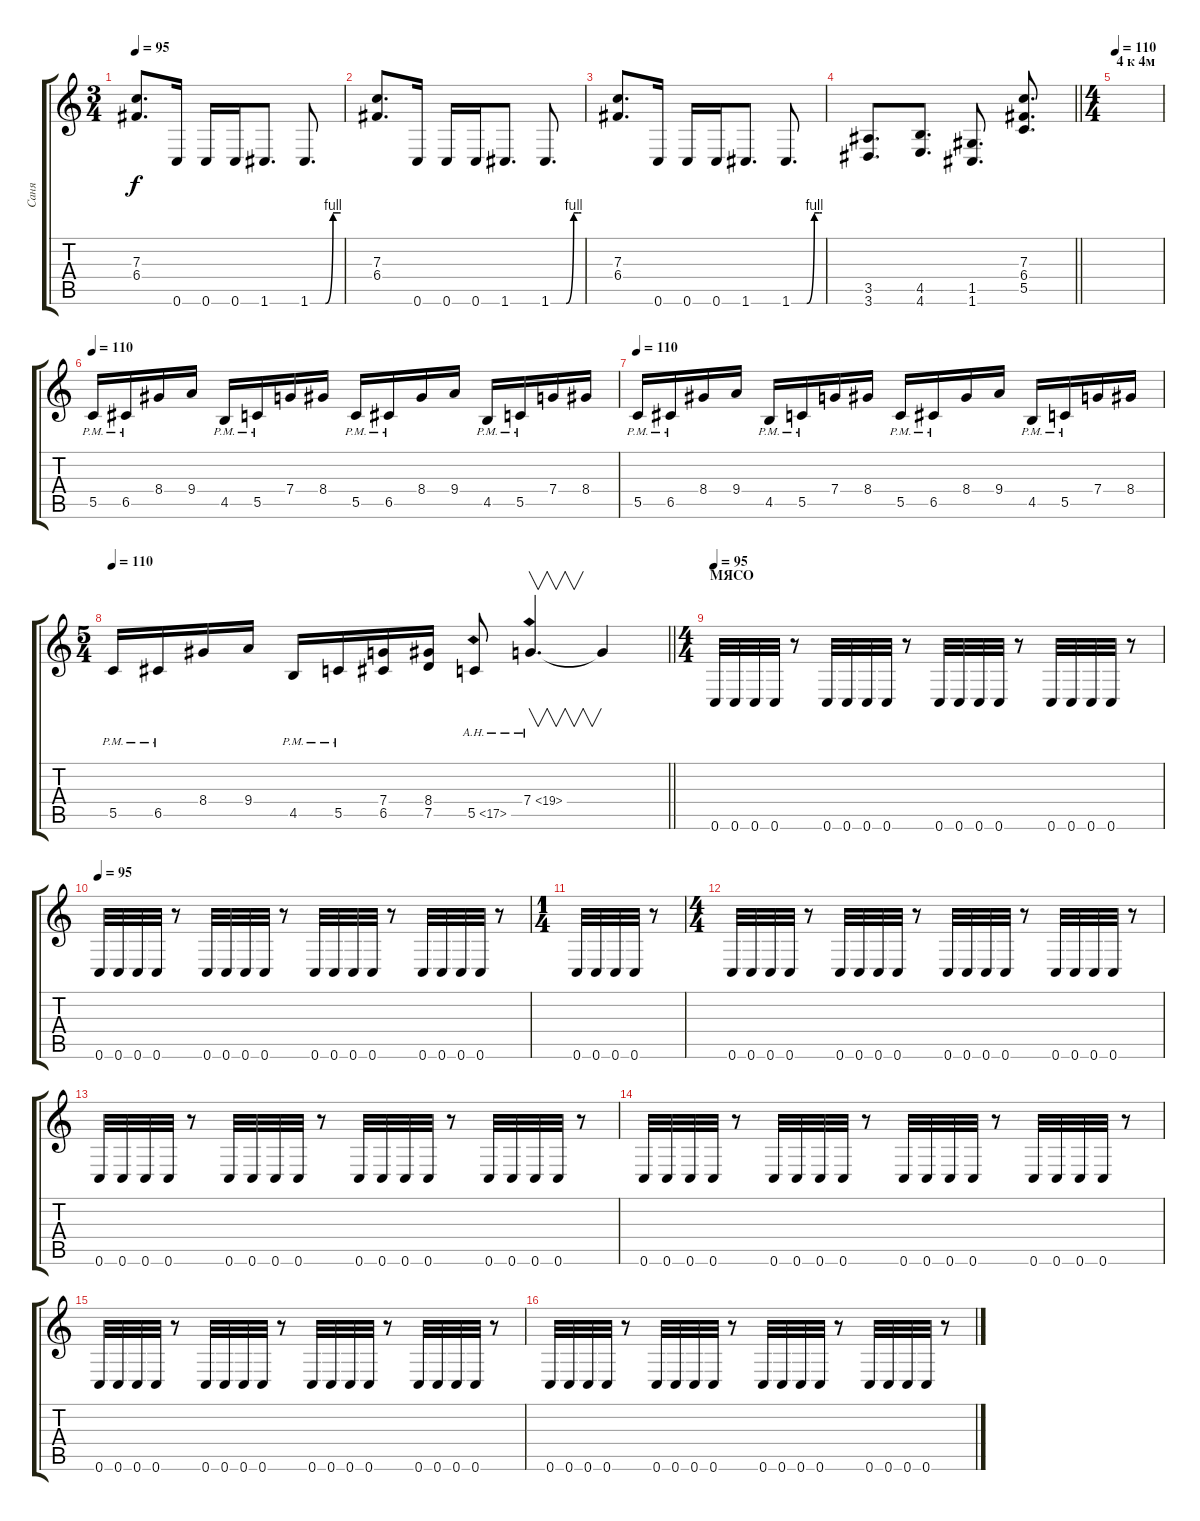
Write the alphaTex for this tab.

\track ("Саня" "Саня") {instrument overdrivenguitar}
\staff {score tabs}
\tuning (D4 A3 F3 C3 G2 C2) {hide}
\ts (3 4)
\tempo 95
\clef g2
\ks c
(7.3 6.4).8{d dy f} 0.6.16 0.6.16 0.6.16 1.6.8{d} 1.6{be (custom 0 0 15 0 30 0 45 4 55 4 60 4)}.8{d} |
(7.3 6.4).8{d} 0.6.16 0.6.16 0.6.16 1.6.8{d} 1.6{be (custom 0 0 15 0 30 0 45 4 55 4 60 4)}.8{d} |
(7.3 6.4).8{d} 0.6.16 0.6.16 0.6.16 1.6.8{d} 1.6{be (custom 0 0 15 0 30 0 45 4 55 4 60 4)}.8{d} |
\barLineRight lightlight
(3.5 3.6).8{d} (4.5 4.6).8{d} (1.5 1.6).8{d} (7.3 6.4 5.5).8{d} |
\ts (4 4)
\section ("" "4 к 4м")
\tempo 110
|
\tempo 110
5.5{pm}.16 6.5{pm}.16 8.4.16 9.4.16 4.5{pm}.16 5.5{pm}.16 7.4.16 8.4.16 5.5{pm}.16 6.5{pm}.16 8.4.16 9.4.16 4.5{pm}.16 5.5{pm}.16 7.4.16 8.4.16 |
\tempo 110
5.5{pm}.16 6.5{pm}.16 8.4.16 9.4.16 4.5{pm}.16 5.5{pm}.16 7.4.16 8.4.16 5.5{pm}.16 6.5{pm}.16 8.4.16 9.4.16 4.5{pm}.16 5.5{pm}.16 7.4.16 8.4.16 |
\ts (5 4)
\tempo 110
\barLineRight lightlight
5.5{pm}.16 6.5{pm}.16 8.4.16 9.4.16 4.5{pm}.16 5.5{pm}.16 (7.4 6.5).16 (8.4 7.5).16 5.5{ah 12}.8 7.4{ah 12}.4{v d} 7.4{t}.4 |
\ts (4 4)
\section ("" "МЯСО")
\tempo 95
0.6.32 0.6.32 0.6.32 0.6.32 r.8 0.6.32 0.6.32 0.6.32 0.6.32 r.8 0.6.32 0.6.32 0.6.32 0.6.32 r.8 0.6.32 0.6.32 0.6.32 0.6.32 r.8 |
\tempo 95
0.6.32 0.6.32 0.6.32 0.6.32 r.8 0.6.32 0.6.32 0.6.32 0.6.32 r.8 0.6.32 0.6.32 0.6.32 0.6.32 r.8 0.6.32 0.6.32 0.6.32 0.6.32 r.8 |
\ts (1 4)
0.6.32 0.6.32 0.6.32 0.6.32 r.8 |
\ts (4 4)
0.6.32 0.6.32 0.6.32 0.6.32 r.8 0.6.32 0.6.32 0.6.32 0.6.32 r.8 0.6.32 0.6.32 0.6.32 0.6.32 r.8 0.6.32 0.6.32 0.6.32 0.6.32 r.8 |
0.6.32 0.6.32 0.6.32 0.6.32 r.8 0.6.32 0.6.32 0.6.32 0.6.32 r.8 0.6.32 0.6.32 0.6.32 0.6.32 r.8 0.6.32 0.6.32 0.6.32 0.6.32 r.8 |
0.6.32 0.6.32 0.6.32 0.6.32 r.8 0.6.32 0.6.32 0.6.32 0.6.32 r.8 0.6.32 0.6.32 0.6.32 0.6.32 r.8 0.6.32 0.6.32 0.6.32 0.6.32 r.8 |
0.6.32 0.6.32 0.6.32 0.6.32 r.8 0.6.32 0.6.32 0.6.32 0.6.32 r.8 0.6.32 0.6.32 0.6.32 0.6.32 r.8 0.6.32 0.6.32 0.6.32 0.6.32 r.8 |
0.6.32 0.6.32 0.6.32 0.6.32 r.8 0.6.32 0.6.32 0.6.32 0.6.32 r.8 0.6.32 0.6.32 0.6.32 0.6.32 r.8 0.6.32 0.6.32 0.6.32 0.6.32 r.8
